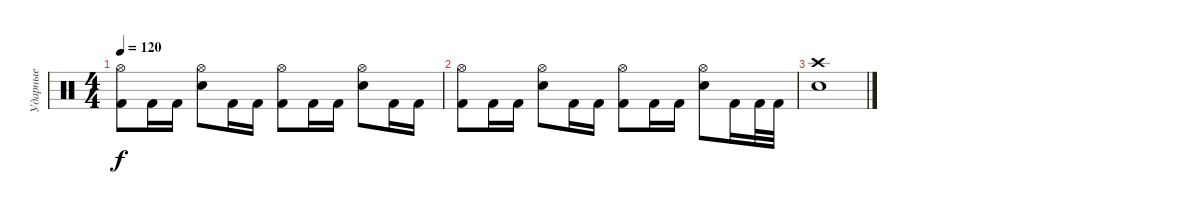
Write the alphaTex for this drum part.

\track ("Ударные" "Ударные") {instrument percussion}
\staff {score}
\articulation defaults
\ts (4 4)
\tempo 120
\clef neutral
\ks c
("Hi-Hat (open)" "Kick (hit) 2").8{dy f} "Kick (hit) 2".16 "Kick (hit) 2".16 ("Hi-Hat (open)" "Electric Snare (hit)").8 "Kick (hit) 2".16 "Kick (hit) 2".16 ("Hi-Hat (open)" "Kick (hit) 2").8 "Kick (hit) 2".16 "Kick (hit) 2".16 ("Hi-Hat (open)" "Electric Snare (hit)").8 "Kick (hit) 2".16 "Kick (hit) 2".16 |
("Hi-Hat (open)" "Kick (hit) 2").8 "Kick (hit) 2".16 "Kick (hit) 2".16 ("Hi-Hat (open)" "Electric Snare (hit)").8 "Kick (hit) 2".16 "Kick (hit) 2".16 ("Hi-Hat (open)" "Kick (hit) 2").8 "Kick (hit) 2".16 "Kick (hit) 2".16 ("Hi-Hat (open)" "Electric Snare (hit)").8 "Kick (hit) 2".16 "Kick (hit) 2".32 "Kick (hit) 2".32 |
("Crash high (hit)" "Snare (hit) 2").1
